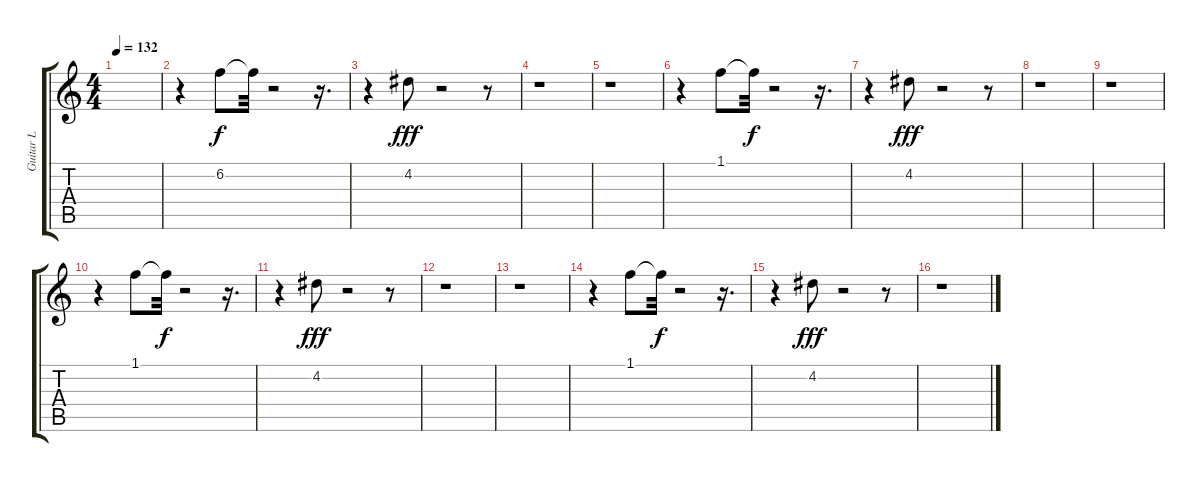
\track ("Guitar L" "Guitar L") {instrument electricguitarjazz}
\staff {score tabs}
\tuning (E4 B3 G3 D3 A2 E2) {hide}
\ts (4 4)
\tempo 132
\clef g2
\ks c
|
r.4 6.2.8 6.2{t}.32{dy f} r.2 r.16{d} |
r.4 4.2.8{dy fff} r.2 r.8 |
r.1 |
r.1 |
r.4 1.1.8 1.1{t}.32{dy f} r.2 r.16{d} |
r.4 4.2.8{dy fff} r.2 r.8 |
r.1 |
r.1 |
r.4 1.1.8 1.1{t}.32{dy f} r.2 r.16{d} |
r.4 4.2.8{dy fff} r.2 r.8 |
r.1 |
r.1 |
r.4 1.1.8 1.1{t}.32{dy f} r.2 r.16{d} |
r.4 4.2.8{dy fff} r.2 r.8 |
r.1
